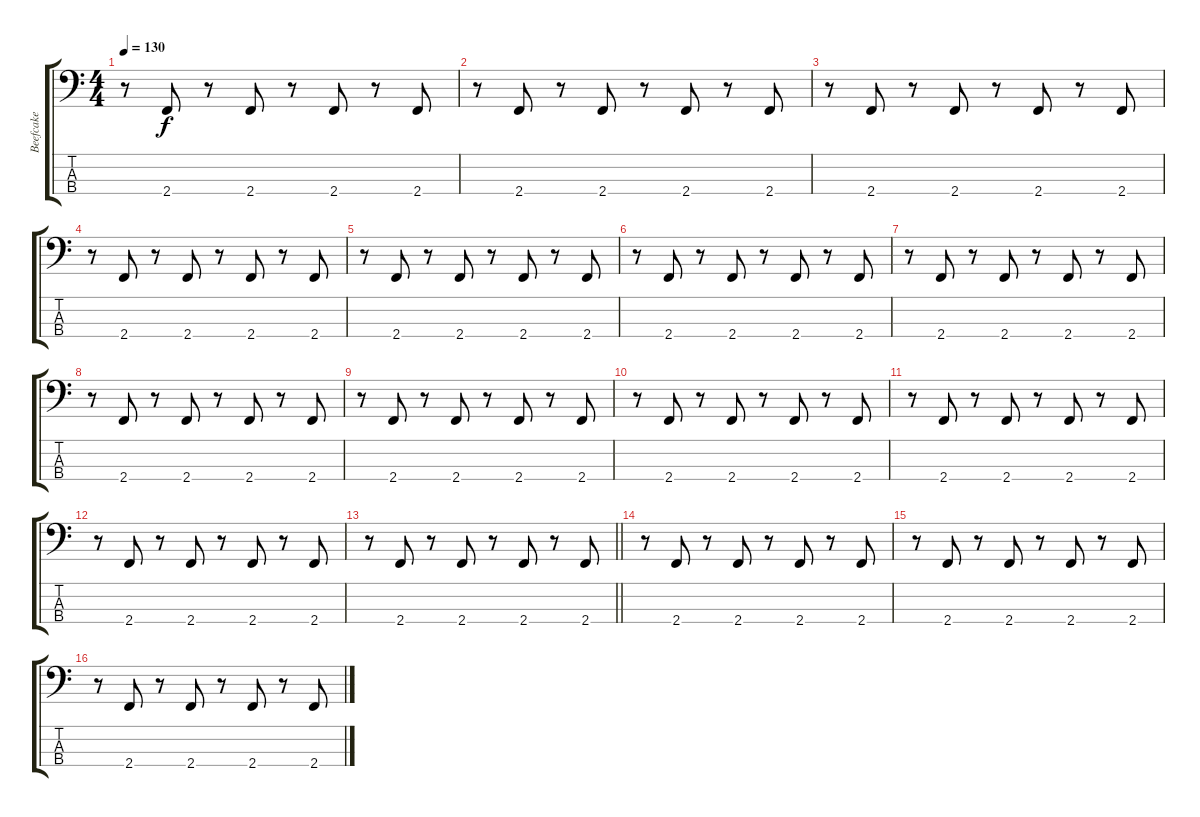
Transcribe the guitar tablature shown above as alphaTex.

\track ("Beefcake" "Beefcake") {instrument electricbassfinger}
\staff {score tabs}
\tuning (Gb2 Db2 Ab1 Eb1) {hide}
\ts (4 4)
\tempo 130
\clef f4
\ks c
r.8{dy f} 2.4.8 r.8 2.4.8 r.8 2.4.8 r.8 2.4.8 |
r.8 2.4.8 r.8 2.4.8 r.8 2.4.8 r.8 2.4.8 |
r.8 2.4.8 r.8 2.4.8 r.8 2.4.8 r.8 2.4.8 |
r.8 2.4.8 r.8 2.4.8 r.8 2.4.8 r.8 2.4.8 |
r.8 2.4.8 r.8 2.4.8 r.8 2.4.8 r.8 2.4.8 |
r.8 2.4.8 r.8 2.4.8 r.8 2.4.8 r.8 2.4.8 |
r.8 2.4.8 r.8 2.4.8 r.8 2.4.8 r.8 2.4.8 |
r.8 2.4.8 r.8 2.4.8 r.8 2.4.8 r.8 2.4.8 |
r.8 2.4.8 r.8 2.4.8 r.8 2.4.8 r.8 2.4.8 |
r.8 2.4.8 r.8 2.4.8 r.8 2.4.8 r.8 2.4.8 |
r.8 2.4.8 r.8 2.4.8 r.8 2.4.8 r.8 2.4.8 |
r.8 2.4.8 r.8 2.4.8 r.8 2.4.8 r.8 2.4.8 |
\barLineRight lightlight
r.8 2.4.8 r.8 2.4.8 r.8 2.4.8 r.8 2.4.8 |
r.8 2.4.8 r.8 2.4.8 r.8 2.4.8 r.8 2.4.8 |
r.8 2.4.8 r.8 2.4.8 r.8 2.4.8 r.8 2.4.8 |
r.8 2.4.8 r.8 2.4.8 r.8 2.4.8 r.8 2.4.8
